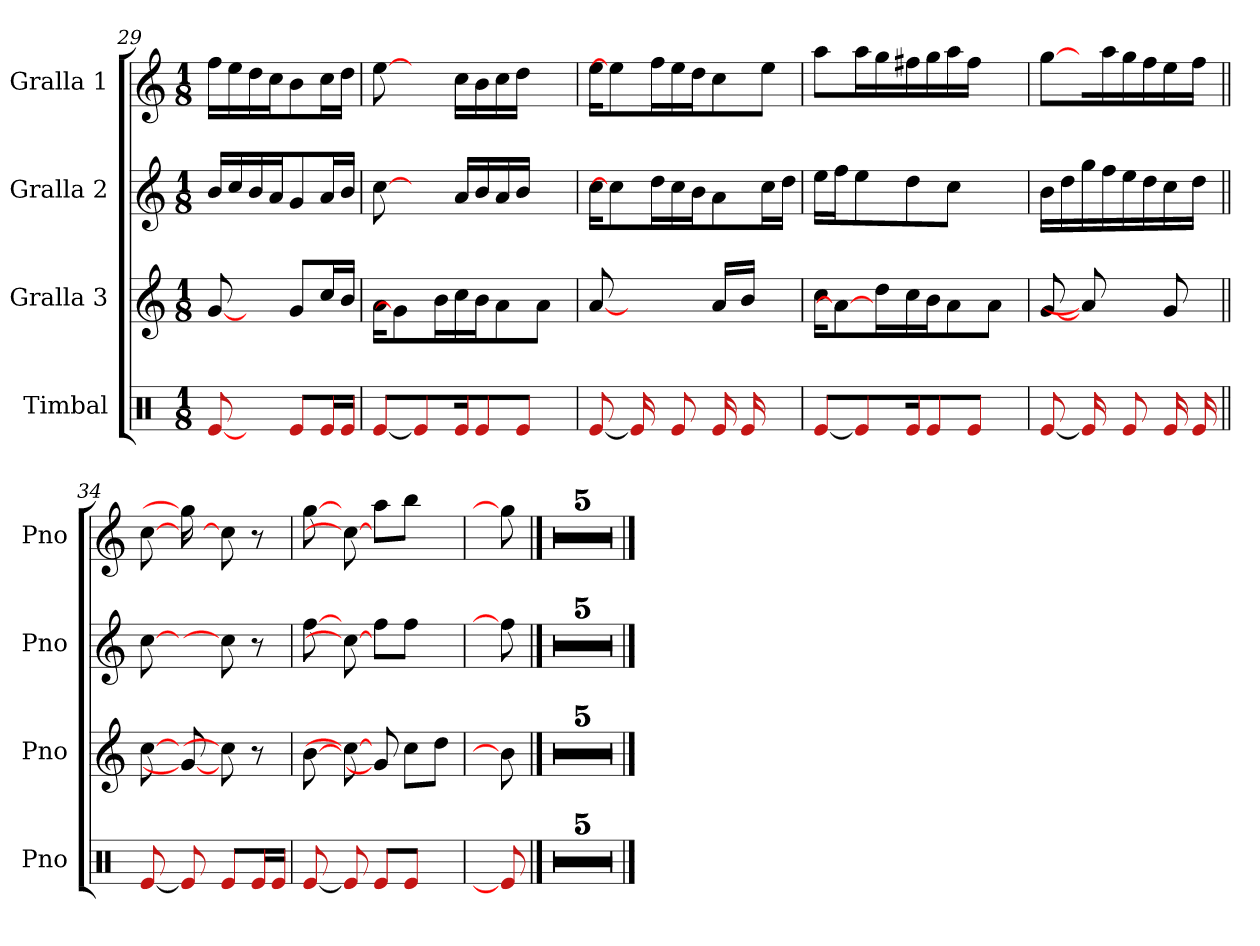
**kern	**kern	**kern	**kern
*part4	*part3	*part2	*part1
*staff4	*staff3	*staff2	*staff1
*I"Timbal	*I"Gralla 3	*I"Gralla 2	*I"Gralla 1
*I'Pno	*I'Pno	*I'Pno	*I'Pno
*clefX	*clefG2	*clefG2	*clefG2
*k[]	*k[]	*k[]	*k[]
*M1/8	*M1/8	*M1/8	*M1/8
=29	=29	=29	=29
[8e/	[8g/	16b/LL	16ff\LL
.	.	16cc/	16ee\
8ryy	8ryy	16b/	16dd\
.	.	16a/J	16cc\J
8e/L	8g/L	8g/	8b\
16e/L	16cc/L	16a/L	16cc\L
16e/JJ	16b/JJ	16b/JJ	16dd\JJ
=30	=30	=30	=30
[8e/L	16a\LL	[8cc\	[8ee\
.	8g/]	.	.
8e/]	.	8ryy	8ryy
.	16b\	.	.
16e/K	16cc\	16a/LL	16cc\LL
8e/	16b\J	16b/	16b\
.	8a\	16a/	16cc\
8e/J	.	16b/JJ	16dd\JJ
.	8a\J	8ryy	8ryy
16ryy	.	.	.
!!LO:LB:g=z
=31	=31	=31	=31
[8e/	[8a/	16cc\LL	16ee\LL
.	.	8cc\]	8ee\]
16e/L]	4ryy	.	.
16ryy	.	16dd\	16ff\
8e/L	.	16cc\	16ee\
.	.	16b\J	16dd\J
16e/L	16a/LL	8a\	8cc\
16e/JJ	16b/JJ	.	.
8ryy	8ryy	16cc\L	8ee\J
.	.	16dd\JJ	.
=32	=32	=32	=32
[8e/L	16cc\LL	16ee\LL	8aa\L
.	8a/_	16ff\J	.
8e/]	.	8ee\	16aa\L
.	16dd\	.	16gg\
16e/K	16cc\	8dd\	16ff#X\
8e/	16b\J	.	16gg\
.	8a\	8cc\J	16aa\
8e/J	.	.	16ff#\JJ
.	8a\J	8ryy	8ryy
16ryy	.	.	.
=33	=33	=33	=33
[8e/	[8g/	16b\LL	[8gg\L
.	.	16dd\	.
16e/L]	8a/]	16gg\	16ryy
16ryy	.	16ff\	16aa\L
8e/L	8ryy	16ee\	16gg\
.	.	16dd\	16ff\
16e/L	8g/	16cc\	16ee\
16e/JJ	.	16dd\JJ	16ff\JJ
=34||	=34||	=34||	=34||
[8e/	[8cc\	[8cc\	[8cc\
8e/]	8g/_	8ryy	16gg\L]
.	.	.	16ryy
8e/L	8cc\]	8cc\]	8cc\]
16e/L	8r	8r	8r
16e/JJ	.	.	.
=35	=35	=35	=35
[8e/	[8b\	[8ff\	[8gg\
8e/]	8cc\_	8cc\_	8cc\_
8e/L	8g/]	8ff\L	8aa\L
8e/J	8cc\L	8ff\J	8bb\J
8ryy	8dd\J	8ryy	8ryy
=36	=36	=36	=36
8ryy	8ryy	8ryy	8ryy
8e/]	8b\]	8ff\]	8gg\]
==37	==37	==37	==37
8ryy	8ryy	8ryy	8ryy
=38	=38	=38	=38
8ryy	8ryy	8ryy	8ryy
=39	=39	=39	=39
8ryy	8ryy	8ryy	8ryy
=40	=40	=40	=40
8ryy	8ryy	8ryy	8ryy
!!LO:PB:g=z
=41	=41	=41	=41
8ryy	8ryy	8ryy	8ryy
==	==	==	==
*-	*-	*-	*-
